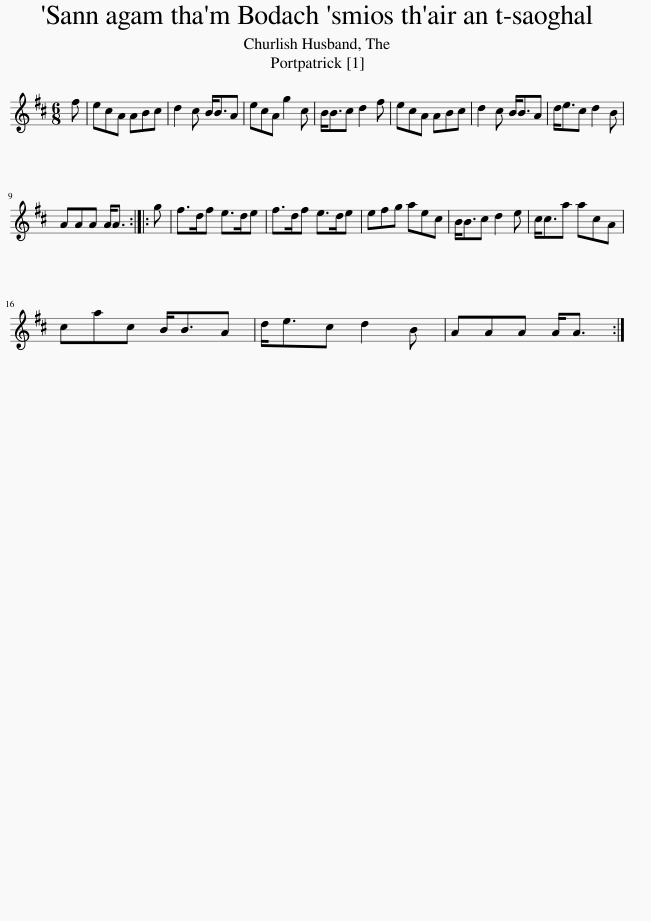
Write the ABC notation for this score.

X:1
L:1/8
M:6/8
I:linebreak $
K:D
V:1 treble
V:1
 f | ecA ABc | d2 c B<BA | ecA g2 c | B<Bc d2 f | %5
 ecA ABc | d2 c B<BA | d<ec d2 B |$ AAA A<A :: g | %10
 f>df e>de | f>df e>de | efg aec | B<Bc d2 e | c<ca acA |$ %15
 cac B<BA | d<ec d2 B | AAA A<A :| %18
